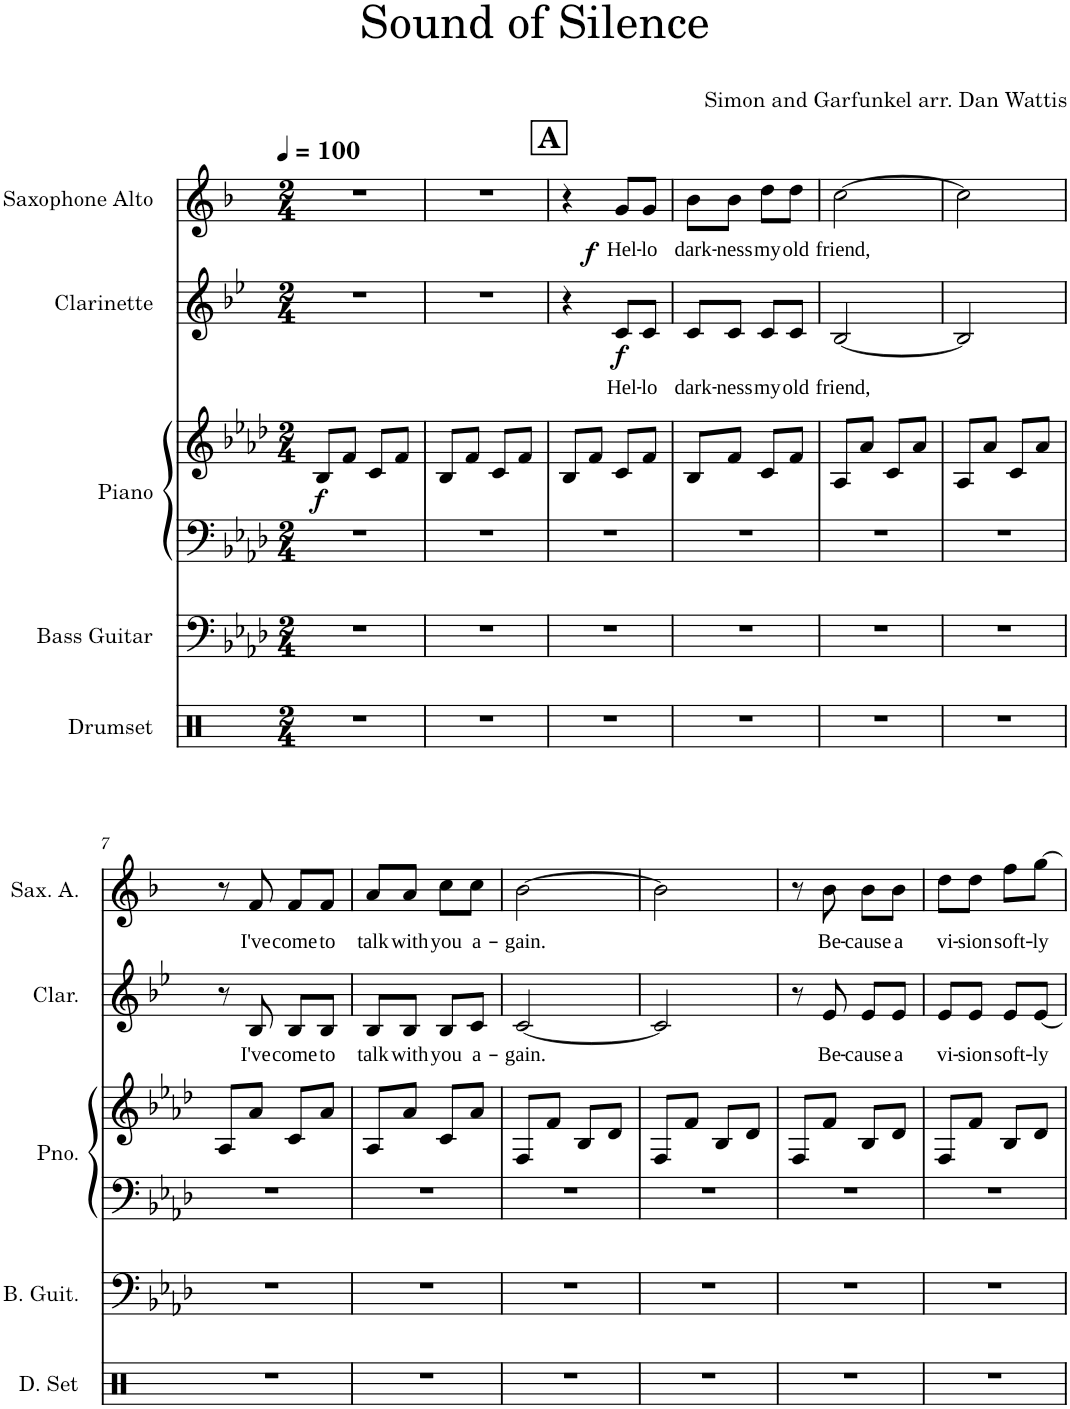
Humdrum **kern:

**kern	**kern	**kern	**kern	**dynam	**kern	**text	**dynam	**kern	**text	**dynam
*part5	*part4	*part3	*part3	*part3	*part2	*part2	*part2	*part1	*part1	*part1
*staff6	*staff5	*staff4	*staff3	*staff3/4	*staff2	*staff2	*staff2	*staff1	*staff1	*staff1
*I"Drumset	*I"Bass Guitar	*I"Piano	*	*	*I"Clarinette	*	*	*I"Saxophone Alto	*	*
*I'D. Set	*I'B. Guit.	*I'Pno.	*	*	*I'Clar.	*	*	*I'Sax. A.	*	*
*clefX	*clefF4	*clefF4	*clefG2	*	*clefG2	*	*	*clefG2	*	*
*	*Trd7c12	*	*	*	*Trd1c2	*	*	*Trd5c9	*	*
*k[]	*k[b-e-a-d-]	*k[b-e-a-d-]	*k[b-e-a-d-]	*	*k[b-e-]	*	*	*k[b-]	*	*
*M2/4	*M2/4	*M2/4	*M2/4	*	*M2/4	*	*	*M2/4	*	*
*MM100	*MM100	*MM100	*MM100	*	*MM100	*	*	*MM100	*	*
=1	=1	=1	=1	=1	=1	=1	=1	=1	=1	=1
!	!	!	!	!LO:DY:b	!	!	!	!	!	!
2r	2r	2r	8B-/L	f	2r	.	.	2r	.	.
.	.	.	8f/J	.	.	.	.	.	.	.
.	.	.	8c/L	.	.	.	.	.	.	.
.	.	.	8f/J	.	.	.	.	.	.	.
=2	=2	=2	=2	=2	=2	=2	=2	=2	=2	=2
2r	2r	2r	8B-/L	.	2r	.	.	2r	.	.
.	.	.	8f/J	.	.	.	.	.	.	.
.	.	.	8c/L	.	.	.	.	.	.	.
.	.	.	8f/J	.	.	.	.	.	.	.
!!LO:REH:place=s1:a:B:cj:fs=14:t=A
=3	=3	=3	=3	=3	=3	=3	=3	=3	=3	=3
2r	2r	2r	8B-/L	.	4r	.	.	4r	.	.
.	.	.	8f/J	.	.	.	.	.	.	.
!	!	!	!	!	!	!LO:LY:b	!LO:DY:b	!	!LO:LY:b	!LO:DY:b
.	.	.	8c/L	.	8c/L	Hel-	f	8g/L	Hel-	f
!	!	!	!	!	!	!LO:LY:b	!	!	!LO:LY:b	!
.	.	.	8f/J	.	8c/J	-lo	.	8g/J	-lo	.
=4	=4	=4	=4	=4	=4	=4	=4	=4	=4	=4
!	!	!	!	!	!	!LO:LY:b	!	!	!LO:LY:b	!
2r	2r	2r	8B-/L	.	8c/L	dark-	.	8b-\L	dark-	.
!	!	!	!	!	!	!LO:LY:b	!	!	!LO:LY:b	!
.	.	.	8f/J	.	8c/J	-ness	.	8b-\J	-ness	.
!	!	!	!	!	!	!LO:LY:b	!	!	!LO:LY:b	!
.	.	.	8c/L	.	8c/L	my	.	8dd\L	my	.
!	!	!	!	!	!	!LO:LY:b	!	!	!LO:LY:b	!
.	.	.	8f/J	.	8c/J	old	.	8dd\J	old	.
=5	=5	=5	=5	=5	=5	=5	=5	=5	=5	=5
!	!	!	!	!	!	!LO:LY:b	!	!	!LO:LY:b	!
2r	2r	2r	8A-/L	.	[2B-/	friend,	.	[2cc\	friend,	.
.	.	.	8a-/J	.	.	.	.	.	.	.
.	.	.	8c/L	.	.	.	.	.	.	.
.	.	.	8a-/J	.	.	.	.	.	.	.
=6	=6	=6	=6	=6	=6	=6	=6	=6	=6	=6
2r	2r	2r	8A-/L	.	2B-/]	.	.	2cc\]	.	.
.	.	.	8a-/J	.	.	.	.	.	.	.
.	.	.	8c/L	.	.	.	.	.	.	.
.	.	.	8a-/J	.	.	.	.	.	.	.
!!LO:LB:g=z
=7	=7	=7	=7	=7	=7	=7	=7	=7	=7	=7
2r	2r	2r	8A-/L	.	8r	.	.	8r	.	.
!	!	!	!	!	!	!LO:LY:b	!	!	!LO:LY:b	!
.	.	.	8a-/J	.	8B-/	I've	.	8f/	I've	.
!	!	!	!	!	!	!LO:LY:b	!	!	!LO:LY:b	!
.	.	.	8c/L	.	8B-/L	come	.	8f/L	come	.
!	!	!	!	!	!	!LO:LY:b	!	!	!LO:LY:b	!
.	.	.	8a-/J	.	8B-/J	to	.	8f/J	to	.
=8	=8	=8	=8	=8	=8	=8	=8	=8	=8	=8
!	!	!	!	!	!	!LO:LY:b	!	!	!LO:LY:b	!
2r	2r	2r	8A-/L	.	8B-/L	talk	.	8a/L	talk	.
!	!	!	!	!	!	!LO:LY:b	!	!	!LO:LY:b	!
.	.	.	8a-/J	.	8B-/J	with	.	8a/J	with	.
!	!	!	!	!	!	!LO:LY:b	!	!	!LO:LY:b	!
.	.	.	8c/L	.	8B-/L	you	.	8cc\L	you	.
!	!	!	!	!	!	!LO:LY:b	!	!	!LO:LY:b	!
.	.	.	8a-/J	.	8c/J	a-	.	8cc\J	a-	.
=9	=9	=9	=9	=9	=9	=9	=9	=9	=9	=9
!	!	!	!	!	!	!LO:LY:b	!	!	!LO:LY:b	!
2r	2r	2r	8F/L	.	[2c/	-gain.	.	[2b-\	-gain.	.
.	.	.	8f/J	.	.	.	.	.	.	.
.	.	.	8B-/L	.	.	.	.	.	.	.
.	.	.	8d-/J	.	.	.	.	.	.	.
=10	=10	=10	=10	=10	=10	=10	=10	=10	=10	=10
2r	2r	2r	8F/L	.	2c/]	.	.	2b-\]	.	.
.	.	.	8f/J	.	.	.	.	.	.	.
.	.	.	8B-/L	.	.	.	.	.	.	.
.	.	.	8d-/J	.	.	.	.	.	.	.
=11	=11	=11	=11	=11	=11	=11	=11	=11	=11	=11
2r	2r	2r	8F/L	.	8r	.	.	8r	.	.
!	!	!	!	!	!	!LO:LY:b	!	!	!LO:LY:b	!
.	.	.	8f/J	.	8e-/	Be-	.	8b-\	Be-	.
!	!	!	!	!	!	!LO:LY:b	!	!	!LO:LY:b	!
.	.	.	8B-/L	.	8e-/L	-cause	.	8b-\L	-cause	.
!	!	!	!	!	!	!LO:LY:b	!	!	!LO:LY:b	!
.	.	.	8d-/J	.	8e-/J	a	.	8b-\J	a	.
=12	=12	=12	=12	=12	=12	=12	=12	=12	=12	=12
!	!	!	!	!	!	!LO:LY:b	!	!	!LO:LY:b	!
2r	2r	2r	8F/L	.	8e-/L	vi-	.	8dd\L	vi-	.
!	!	!	!	!	!	!LO:LY:b	!	!	!LO:LY:b	!
.	.	.	8f/J	.	8e-/J	-sion	.	8dd\J	-sion	.
!	!	!	!	!	!	!LO:LY:b	!	!	!LO:LY:b	!
.	.	.	8B-/L	.	8e-/L	soft-	.	8ff\L	soft-	.
!	!	!	!	!	!	!LO:LY:b	!	!	!LO:LY:b	!
.	.	.	8d-/J	.	[8e-/J	-ly	.	[8gg\J	-ly	.
=	=	=	=	=	=	=	=	=	=	=
*-	*-	*-	*-	*-	*-	*-	*-	*-	*-	*-
